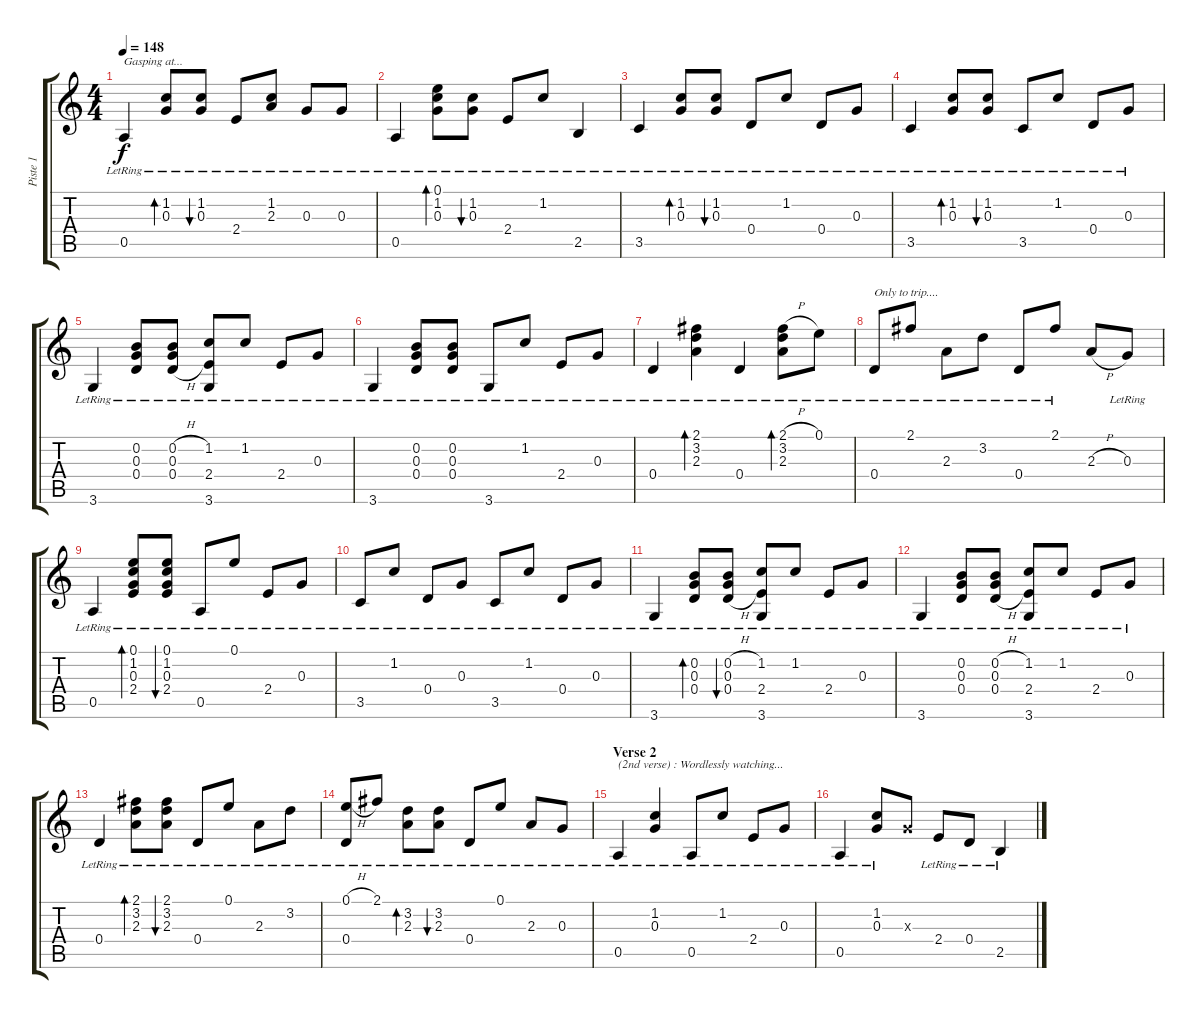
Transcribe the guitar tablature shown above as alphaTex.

\track ("Piste 1" "Piste 1") {instrument acousticguitarsteel}
\staff {score tabs}
\tuning (E4 B3 G3 D3 A2 E2) {hide}
\ts (4 4)
\tempo 148
\clef g2
\ks c
0.5{lr}.4{txt "Gasping at..." dy f} (1.2{lr} 0.3{lr}).8{bd 120} (1.2{lr} 0.3{lr}).8{bu 120} 2.4{lr}.8 (1.2{lr} 2.3{lr}).8 0.3{lr}.8 0.3{lr}.8 |
0.5{lr}.4 (0.1{lr} 1.2{lr} 0.3{lr}).8{bd 120} (1.2{lr} 0.3{lr}).8{bu 120} 2.4{lr}.8 1.2{lr}.8 2.5{lr}.4 |
3.5{lr}.4 (1.2{lr} 0.3{lr}).8{bd 120} (1.2{lr} 0.3{lr}).8{bu 120} 0.4{lr}.8 1.2{lr}.8 0.4{lr}.8 0.3{lr}.8 |
3.5{lr}.4 (1.2{lr} 0.3{lr}).8{bd 120} (1.2{lr} 0.3{lr}).8{bu 120} 3.5{lr}.8 1.2{lr}.8 0.4{lr}.8 0.3{lr}.8 |
3.6{lr}.4 (0.2{lr} 0.3{lr} 0.4{lr}).8 (0.2{h} 0.3{lr} 0.4{h}).8 (1.2{lr} 2.4{lr} 3.6{lr}).8 1.2{lr}.8 2.4{lr}.8 0.3{lr}.8 |
3.6{lr}.4 (0.2{lr} 0.3{lr} 0.4{lr}).8 (0.2{lr} 0.3{lr} 0.4{lr}).8 3.6{lr}.8 1.2{lr}.8 2.4{lr}.8 0.3{lr}.8 |
0.4{lr}.4 (2.1{lr} 3.2{lr} 2.3{lr}).4{bd 120} 0.4{lr}.4 (2.1{h} 3.2{lr} 2.3{lr}).8{bd 120} 0.1{lr}.8 |
0.4{lr}.8{txt "Only to trip...."} 2.1{lr}.8 2.3{lr}.8 3.2{lr}.8 0.4{lr}.8 2.1{lr}.8 2.3{h}.8 0.3{lr}.8 |
0.5{lr}.4 (0.1{lr} 1.2{lr} 0.3{lr} 2.4{lr}).8{bd 120} (0.1{lr} 1.2{lr} 0.3{lr} 2.4{lr}).8{bu 120} 0.5{lr}.8 0.1{lr}.8 2.4{lr}.8 0.3{lr}.8 |
3.5{lr}.8 1.2{lr}.8 0.4{lr}.8 0.3{lr}.8 3.5{lr}.8 1.2{lr}.8 0.4{lr}.8 0.3{lr}.8 |
3.6{lr}.4 (0.2{lr} 0.3{lr} 0.4{lr}).8{bd 120} (0.2{h} 0.3{lr} 0.4{h}).8{bu 120} (1.2{lr} 2.4{lr} 3.6{lr}).8 1.2{lr}.8 2.4{lr}.8 0.3{lr}.8 |
3.6{lr}.4 (0.2{lr} 0.3{lr} 0.4{lr}).8 (0.2{h} 0.3{lr} 0.4{h}).8 (1.2{lr} 2.4{lr} 3.6{lr}).8 1.2{lr}.8 2.4{lr}.8 0.3{lr}.8 |
0.4{lr}.4 (2.1{lr} 3.2{lr} 2.3{lr}).8{bd 120} (2.1{lr} 3.2{lr} 2.3{lr}).8{bu 120} 0.4{lr}.8 0.1{lr}.8 2.3{lr}.8 3.2{lr}.8 |
(0.1{h} 0.4{lr}).8 2.1{lr}.8 (3.2{lr} 2.3{lr}).8{bd 120} (3.2{lr} 2.3{lr}).8{bu 120} 0.4{lr}.8 0.1{lr}.8 2.3{lr}.8 0.3{lr}.8 |
\section ("" "Verse 2")
0.5{lr}.4{txt "(2nd verse) : Wordlessly watching..."} (1.2{lr} 0.3{lr}).4 0.5{lr}.8 1.2{lr}.8 2.4{lr}.8 0.3{lr}.8 |
0.5{lr}.4 (1.2{lr} 0.3{lr}).8 0.3{x}.8 2.4{lr}.8 0.4{lr}.8 2.5{lr}.4
